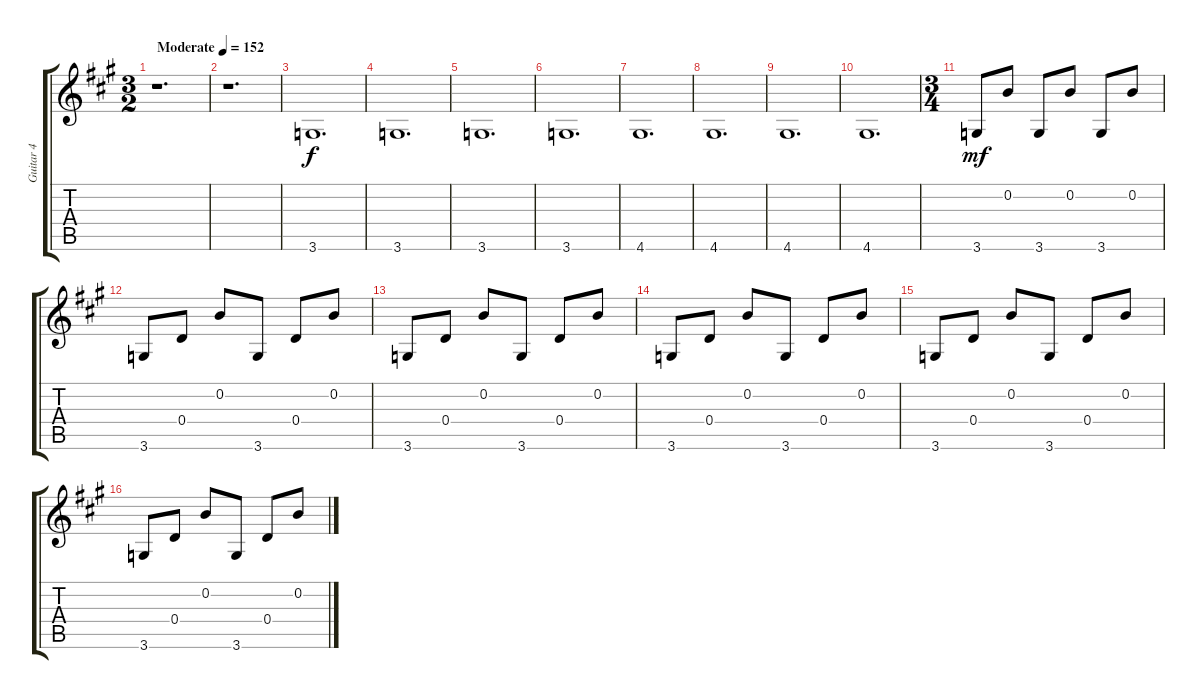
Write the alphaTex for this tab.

\track ("Guitar 4" "Guitar 4") {instrument acousticguitarnylon}
\staff {score tabs}
\tuning (E4 B3 G3 D3 A2 E2) {hide}
\ts (3 2)
\tempo (152 "Moderate")
\clef g2
\ks a
r.1{d dy f instrument acousticguitarnylon} |
r.1{d} |
3.6.1{d} |
3.6.1{d} |
3.6.1{d} |
3.6.1{d} |
4.6.1{d} |
4.6.1{d} |
4.6.1{d} |
4.6.1{d} |
\ts (3 4)
3.6.8{dy mf} 0.2.8 3.6.8 0.2.8 3.6.8 0.2.8 |
3.6.8 0.4.8 0.2.8 3.6.8 0.4.8 0.2.8 |
3.6.8 0.4.8 0.2.8 3.6.8 0.4.8 0.2.8 |
3.6.8 0.4.8 0.2.8 3.6.8 0.4.8 0.2.8 |
3.6.8 0.4.8 0.2.8 3.6.8 0.4.8 0.2.8 |
3.6.8 0.4.8 0.2.8 3.6.8 0.4.8 0.2.8
